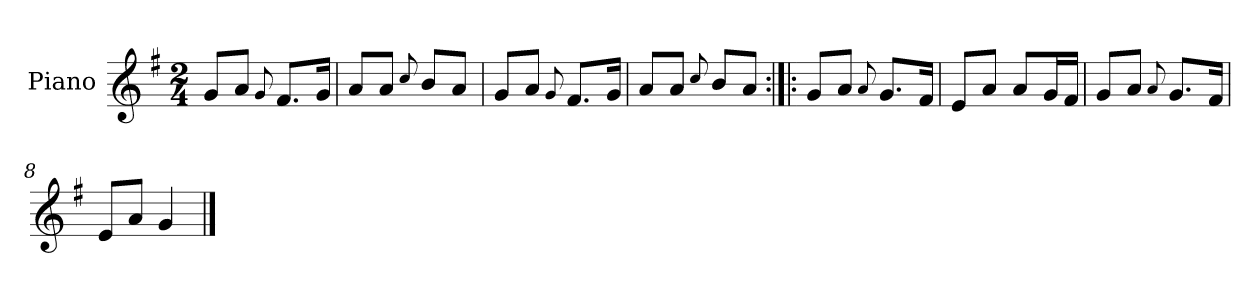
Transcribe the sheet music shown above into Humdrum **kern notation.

**kern
*part1
*staff1
*I"Piano
*I'Pno.
*clefG2
*k[f#]
*M2/4
=1
8g/L
8a/J
8qqg/
8.f#/L
16g/Jk
=2
8a/L
8a/J
8qqcc/
8b/L
8a/J
=3
8g/L
8a/J
8qqg/
8.f#/L
16g/Jk
=4
8a/L
8a/J
8qqcc/
8b/L
8a/J
=5:|!|:
8g/L
8a/J
8qqa/
8.g/L
16f#/Jk
=6
8e/L
8a/J
8a/L
16g/L
16f#/JJ
=7
8g/L
8a/J
8qqa/
8.g/L
16f#/Jk
!!LO:LB:g=z
=8
8e/L
8a/J
4g/
==
*-
